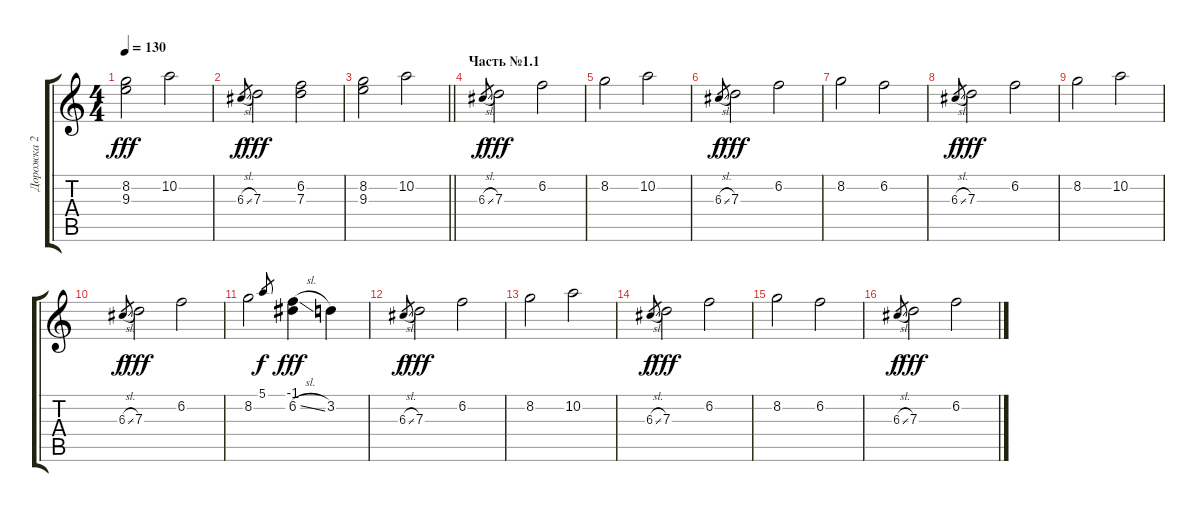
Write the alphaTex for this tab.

\track ("Дорожка 2" "Дорожка 2") {instrument acousticguitarsteel}
\staff {score tabs}
\tuning (E4 B3 G3 D3 A2 E2) {hide}
\ts (4 4)
\tempo 130
\clef g2
\ks c
(8.2 9.3).2{dy fff} 10.2.2 |
6.3{sl}.8{gr dy f} 7.3.2{dy fff} (6.2 7.3).2 |
\barLineRight lightlight
(8.2 9.3).2 10.2.2 |
\section ("" "Часть №1.1")
6.3{sl}.8{gr dy f} 7.3.2{dy fff} 6.2.2 |
8.2.2 10.2.2 |
6.3{sl}.8{gr dy f} 7.3.2{dy fff} 6.2.2 |
8.2.2 6.2.2 |
6.3{sl}.8{gr dy f} 7.3.2{dy fff} 6.2.2 |
8.2.2 10.2.2 |
6.3{sl}.8{gr dy f} 7.3.2{dy fff} 6.2.2 |
8.2.2 5.1.8{gr dy f} (-1.1 6.2{sl}).4{dy fff} 3.2.4 |
6.3{sl}.8{gr dy f} 7.3.2{dy fff} 6.2.2 |
8.2.2 10.2.2 |
6.3{sl}.8{gr dy f} 7.3.2{dy fff} 6.2.2 |
8.2.2 6.2.2 |
6.3{sl}.8{gr dy f} 7.3.2{dy fff} 6.2.2
